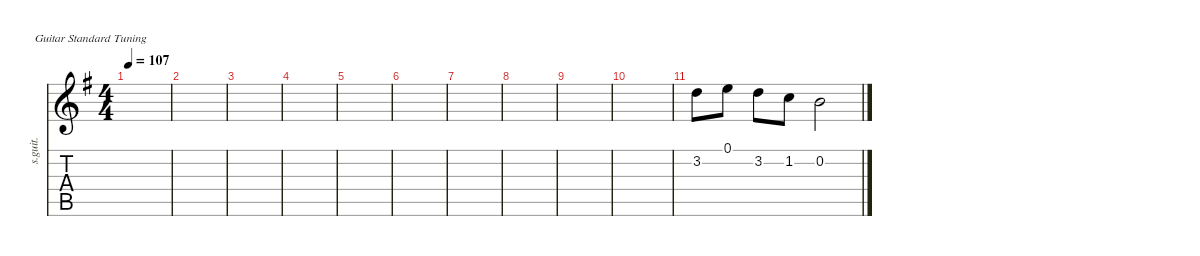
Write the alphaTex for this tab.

\defaultSystemsLayout 4
\hideDynamics
\bracketExtendMode nobrackets
\track ("Steel Guitar" "s.guit.") {instrument acousticguitarsteel}
\staff {score tabs}
\tuning (E4 B3 G3 D3 A2 E2)
\ts (4 4)
\tempo 107
\clef g2
\ks g
|
|
|
|
|
|
|
|
|
|
3.2{acc forcenatural}.8{beam Down} 0.1{acc forcenatural}.8{beam Down} 3.2{acc forcenatural}.8{beam Down} 1.2{acc forcenatural}.8{beam Down} 0.2{acc forcenatural}.2{beam Down}
